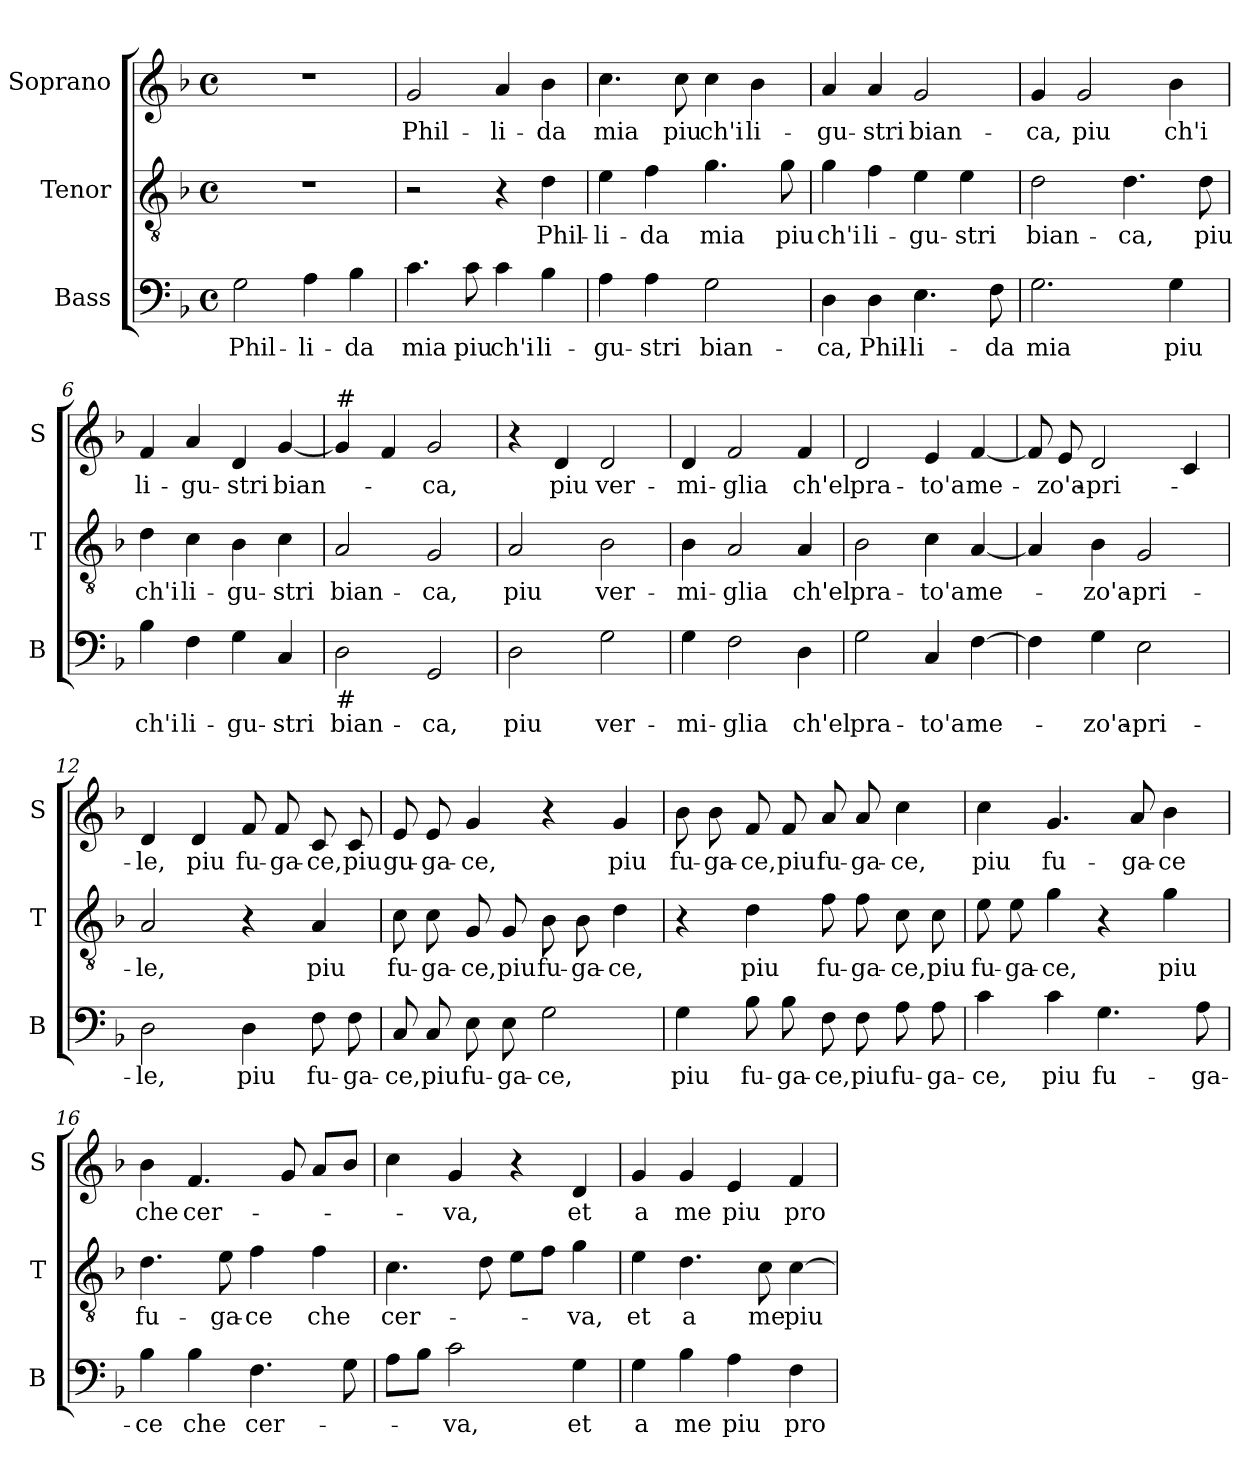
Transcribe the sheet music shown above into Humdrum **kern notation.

**kern	**text	**kern	**text	**kern	**text
*part3	*part3	*part2	*part2	*part1	*part1
*staff3	*staff3	*staff2	*staff2	*staff1	*staff1
*I"Bass	*	*I"Tenor	*	*I"Soprano	*
*I'B	*	*I'T	*	*I'S	*
*clefF4	*	*clefGv2	*	*clefG2	*
*k[b-]	*	*k[b-]	*	*k[b-]	*
*F:	*	*F:	*	*F:	*
*M4/4	*	*M4/4	*	*M4/4	*
*met(c)	*	*met(c)	*	*met(c)	*
=1	=1	=1	=1	=1	=1
!	!LO:LY:b	!	!	!	!
2G\	Phil-	1r	.	1r	.
!	!LO:LY:b	!	!	!	!
4A\	-li-	.	.	.	.
!	!LO:LY:b	!	!	!	!
4B-\	-da	.	.	.	.
=2	=2	=2	=2	=2	=2
!	!LO:LY:b	!	!	!	!LO:LY:b
4.c\	mia	2r	.	2g/	Phil-
!	!LO:LY:b	!	!	!	!
8c\	piu	.	.	.	.
!	!LO:LY:b	!	!	!	!LO:LY:b
4c\	ch'i	4r	.	4a/	-li-
!	!LO:LY:b	!	!LO:LY:b	!	!LO:LY:b
4B-\	li-	4d\	Phil-	4b-\	-da
=3	=3	=3	=3	=3	=3
!	!LO:LY:b	!	!LO:LY:b	!	!LO:LY:b
4A\	-gu-	4e\	-li-	4.cc\	mia
!	!LO:LY:b	!	!LO:LY:b	!	!
4A\	-stri	4f\	-da	.	.
!	!	!	!	!	!LO:LY:b
.	.	.	.	8cc\	piu
!	!LO:LY:b	!	!LO:LY:b	!	!LO:LY:b
2G\	bian-	4.g\	mia	4cc\	ch'i
!	!	!	!	!	!LO:LY:b
.	.	.	.	4b-\	li-
!	!	!	!LO:LY:b	!	!
.	.	8g\	piu	.	.
=4	=4	=4	=4	=4	=4
!	!LO:LY:b	!	!LO:LY:b	!	!LO:LY:b
4D\	-ca,	4g\	ch'i	4a/	-gu-
!	!LO:LY:b	!	!LO:LY:b	!	!LO:LY:b
4D\	Phil-	4f\	li-	4a/	-stri
!	!LO:LY:b	!	!LO:LY:b	!	!LO:LY:b
4.E\	-li-	4e\	-gu-	2g/	bian-
!	!	!	!LO:LY:b	!	!
.	.	4e\	-stri	.	.
!	!LO:LY:b	!	!	!	!
8F\	-da	.	.	.	.
=5	=5	=5	=5	=5	=5
!	!LO:LY:b	!	!LO:LY:b	!	!LO:LY:b
2.G\	mia	2d\	bian-	4g/	-ca,
!	!	!	!	!	!LO:LY:b
.	.	.	.	2g/	piu
!	!	!	!LO:LY:b	!	!
.	.	4.d\	-ca,	.	.
!	!LO:LY:b	!	!	!	!LO:LY:b
4G\	piu	.	.	4b-\	ch'i
!	!	!	!LO:LY:b	!	!
.	.	8d\	piu	.	.
!!LO:LB:g=z
=6	=6	=6	=6	=6	=6
!	!LO:LY:b	!	!LO:LY:b	!	!LO:LY:b
4B-\	ch'i	4d\	ch'i	4f/	li-
!	!LO:LY:b	!	!LO:LY:b	!	!LO:LY:b
4F\	li-	4c\	li-	4a/	-gu-
!	!LO:LY:b	!	!LO:LY:b	!	!LO:LY:b
4G\	-gu-	4B-\	-gu-	4d/	-stri
!	!LO:LY:b	!	!LO:LY:b	!	!LO:LY:b
4C/	-stri	4c\	-stri	[4g/	bian-
=7	=7	=7	=7	=7	=7
!	!	!	!	!LO:TX:a:t=#	!
!LO:TX:b:t=#	!	!	!	!	!
!	!LO:LY:b	!	!LO:LY:b	!	!
2D\	bian-	2A/	bian-	4g/]	.
.	.	.	.	4f/	.
!	!LO:LY:b	!	!LO:LY:b	!	!LO:LY:b
2GG/	-ca,	2G/	-ca,	2g/	-ca,
=8	=8	=8	=8	=8	=8
!	!LO:LY:b	!	!LO:LY:b	!	!
2D\	piu	2A/	piu	4r	.
!	!	!	!	!	!LO:LY:b
.	.	.	.	4d/	piu
!	!LO:LY:b	!	!LO:LY:b	!	!LO:LY:b
2G\	ver-	2B-\	ver-	2d/	ver-
=9	=9	=9	=9	=9	=9
!	!LO:LY:b	!	!LO:LY:b	!	!LO:LY:b
4G\	-mi-	4B-\	-mi-	4d/	-mi-
!	!LO:LY:b	!	!LO:LY:b	!	!LO:LY:b
2F\	-glia	2A/	-glia	2f/	-glia
!	!LO:LY:b	!	!LO:LY:b	!	!LO:LY:b
4D\	ch'el	4A/	ch'el	4f/	ch'el
=10	=10	=10	=10	=10	=10
!	!LO:LY:b	!	!LO:LY:b	!	!LO:LY:b
2G\	pra-	2B-\	pra-	2d/	pra-
!	!LO:LY:b	!	!LO:LY:b	!	!LO:LY:b
4C/	-to'a	4c\	-to'a	4e/	-to'a
!	!LO:LY:b	!	!LO:LY:b	!	!LO:LY:b
[4F\	me-	[4A/	me-	[4f/	me-
!!LO:LB:g=z
=11	=11	=11	=11	=11	=11
4F\]	.	4A/]	.	8f/]	.
!	!	!	!	!	!LO:LY:b
.	.	.	.	8e/	-zo'a-
!	!LO:LY:b	!	!LO:LY:b	!	!LO:LY:b
4G\	-zo'a-	4B-\	-zo'a-	2d/	-pri-
!	!LO:LY:b	!	!LO:LY:b	!	!
2E\	-pri-	2G/	-pri-	.	.
.	.	.	.	4c/	.
=12	=12	=12	=12	=12	=12
!	!LO:LY:b	!	!LO:LY:b	!	!LO:LY:b
2D\	-le,	2A/	-le,	4d/	-le,
!	!	!	!	!	!LO:LY:b
.	.	.	.	4d/	piu
!	!LO:LY:b	!	!	!	!LO:LY:b
4D\	piu	4r	.	8f/	fu-
!	!	!	!	!	!LO:LY:b
.	.	.	.	8f/	-ga-
!	!LO:LY:b	!	!LO:LY:b	!	!LO:LY:b
8F\	fu-	4A/	piu	8c/	-ce,
!	!LO:LY:b	!	!	!	!LO:LY:b
8F\	-ga-	.	.	8c/	piu
=13	=13	=13	=13	=13	=13
!	!LO:LY:b	!	!LO:LY:b	!	!LO:LY:b
8C/	-ce,	8c\	fu-	8e/	gu-
!	!LO:LY:b	!	!LO:LY:b	!	!LO:LY:b
8C/	piu	8c\	-ga-	8e/	-ga-
!	!LO:LY:b	!	!LO:LY:b	!	!LO:LY:b
8E\	fu-	8G/	-ce,	4g/	-ce,
!	!LO:LY:b	!	!LO:LY:b	!	!
8E\	-ga-	8G/	piu	.	.
!	!LO:LY:b	!	!LO:LY:b	!	!
2G\	-ce,	8B-\	fu-	4r	.
!	!	!	!LO:LY:b	!	!
.	.	8B-\	-ga-	.	.
!	!	!	!LO:LY:b	!	!LO:LY:b
.	.	4d\	-ce,	4g/	piu
=14	=14	=14	=14	=14	=14
!	!LO:LY:b	!	!	!	!LO:LY:b
4G\	piu	4r	.	8b-\	fu-
!	!	!	!	!	!LO:LY:b
.	.	.	.	8b-\	-ga-
!	!LO:LY:b	!	!LO:LY:b	!	!LO:LY:b
8B-\	fu-	4d\	piu	8f/	-ce,
!	!LO:LY:b	!	!	!	!LO:LY:b
8B-\	-ga-	.	.	8f/	piu
!	!LO:LY:b	!	!LO:LY:b	!	!LO:LY:b
8F\	-ce,	8f\	fu-	8a/	fu-
!	!LO:LY:b	!	!LO:LY:b	!	!LO:LY:b
8F\	piu	8f\	-ga-	8a/	-ga-
!	!LO:LY:b	!	!LO:LY:b	!	!LO:LY:b
8A\	fu-	8c\	-ce,	4cc\	-ce,
!	!LO:LY:b	!	!LO:LY:b	!	!
8A\	-ga-	8c\	piu	.	.
!!LO:PB:g=z
=15	=15	=15	=15	=15	=15
!	!LO:LY:b	!	!LO:LY:b	!	!LO:LY:b
4c\	-ce,	8e\	fu-	4cc\	piu
!	!	!	!LO:LY:b	!	!
.	.	8e\	-ga-	.	.
!	!LO:LY:b	!	!LO:LY:b	!	!LO:LY:b
4c\	piu	4g\	-ce,	4.g/	fu-
!	!LO:LY:b	!	!	!	!
4.G\	fu-	4r	.	.	.
!	!	!	!	!	!LO:LY:b
.	.	.	.	8a/	-ga-
!	!	!	!LO:LY:b	!	!LO:LY:b
.	.	4g\	piu	4b-\	-ce
!	!LO:LY:b	!	!	!	!
8A\	-ga-	.	.	.	.
=16	=16	=16	=16	=16	=16
!	!LO:LY:b	!	!LO:LY:b	!	!LO:LY:b
4B-\	-ce	4.d\	fu-	4b-\	che
!	!LO:LY:b	!	!	!	!LO:LY:b
4B-\	che	.	.	4.f/	cer-
!	!	!	!LO:LY:b	!	!
.	.	8e\	-ga-	.	.
!	!LO:LY:b	!	!LO:LY:b	!	!
4.F\	cer-	4f\	-ce	.	.
.	.	.	.	8g/	.
!	!	!	!LO:LY:b	!	!
.	.	4f\	che	8a/L	.
8G\	.	.	.	8b-/J	.
=17	=17	=17	=17	=17	=17
!	!	!	!LO:LY:b	!	!
8A\L	.	4.c\	cer-	4cc\	.
8B-\J	.	.	.	.	.
!	!LO:LY:b	!	!	!	!LO:LY:b
2c\	-va,	.	.	4g/	-va,
.	.	8d\	.	.	.
.	.	8e\L	.	4r	.
.	.	8f\J	.	.	.
!	!LO:LY:b	!	!LO:LY:b	!	!LO:LY:b
4G\	et	4g\	-va,	4d/	et
=18	=18	=18	=18	=18	=18
!	!LO:LY:b	!	!LO:LY:b	!	!LO:LY:b
4G\	a	4e\	et	4g/	a
!	!LO:LY:b	!	!LO:LY:b	!	!LO:LY:b
4B-\	me	4.d\	a	4g/	me
!	!LO:LY:b	!	!	!	!LO:LY:b
4A\	piu	.	.	4e/	piu
!	!	!	!LO:LY:b	!	!
.	.	8c\	me	.	.
!	!LO:LY:b	!	!LO:LY:b	!	!LO:LY:b
4F\	pro-	[4c\	piu	4f/	pro-
=	=	=	=	=	=
*-	*-	*-	*-	*-	*-
